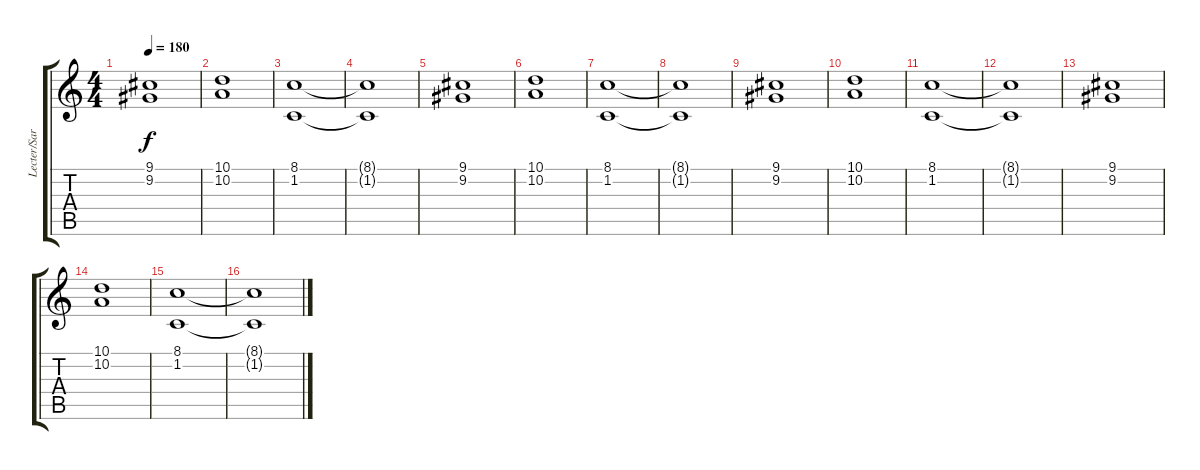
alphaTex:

\track ("Lecter/Sarah (Keyb/Choir)" "Lecter/Sar") {instrument pad4choir}
\staff {score tabs}
\tuning (E4 B3 G3 D3 A2 D2) {hide}
\ts (4 4)
\tempo 180
\clef g2
\ks c
(9.1 9.2).1{dy f} |
(10.1 10.2).1 |
(8.1 1.2).1 |
(8.1{t} 1.2{t}).1 |
(9.1 9.2).1 |
(10.1 10.2).1 |
(8.1 1.2).1 |
(8.1{t} 1.2{t}).1 |
(9.1 9.2).1 |
(10.1 10.2).1 |
(8.1 1.2).1 |
(8.1{t} 1.2{t}).1 |
(9.1 9.2).1 |
(10.1 10.2).1 |
(8.1 1.2).1 |
(8.1{t} 1.2{t}).1
